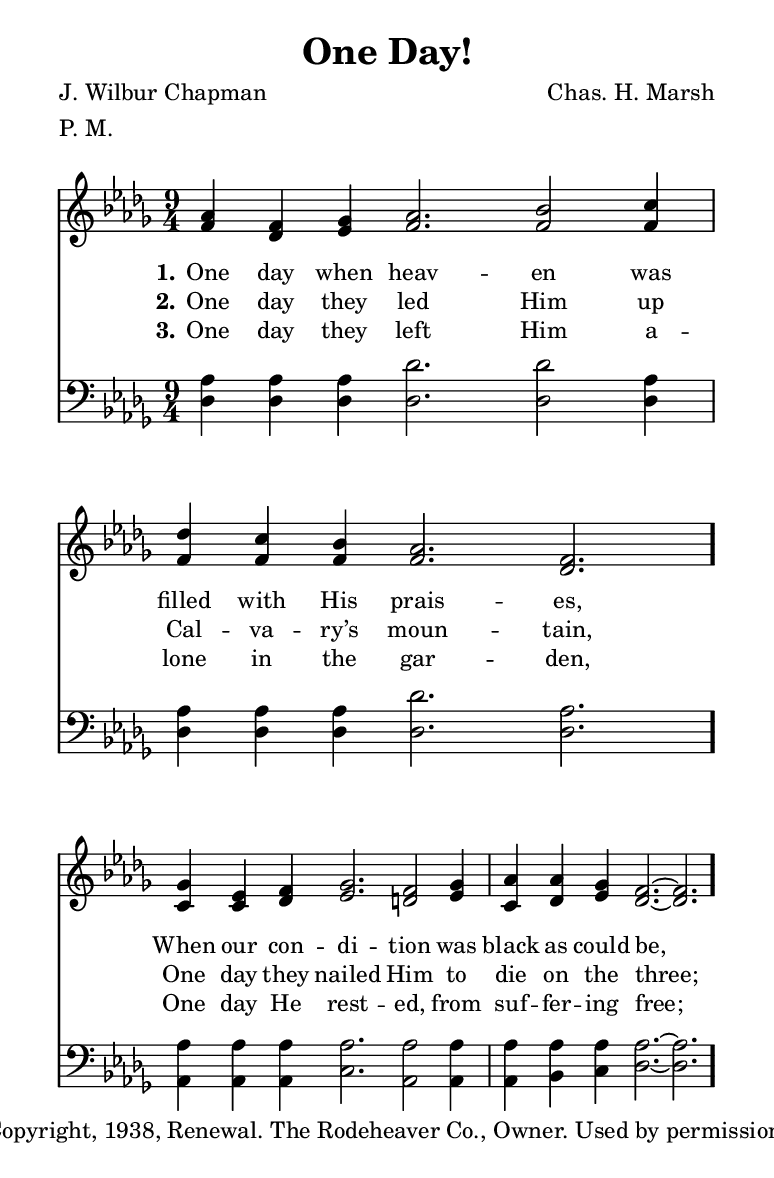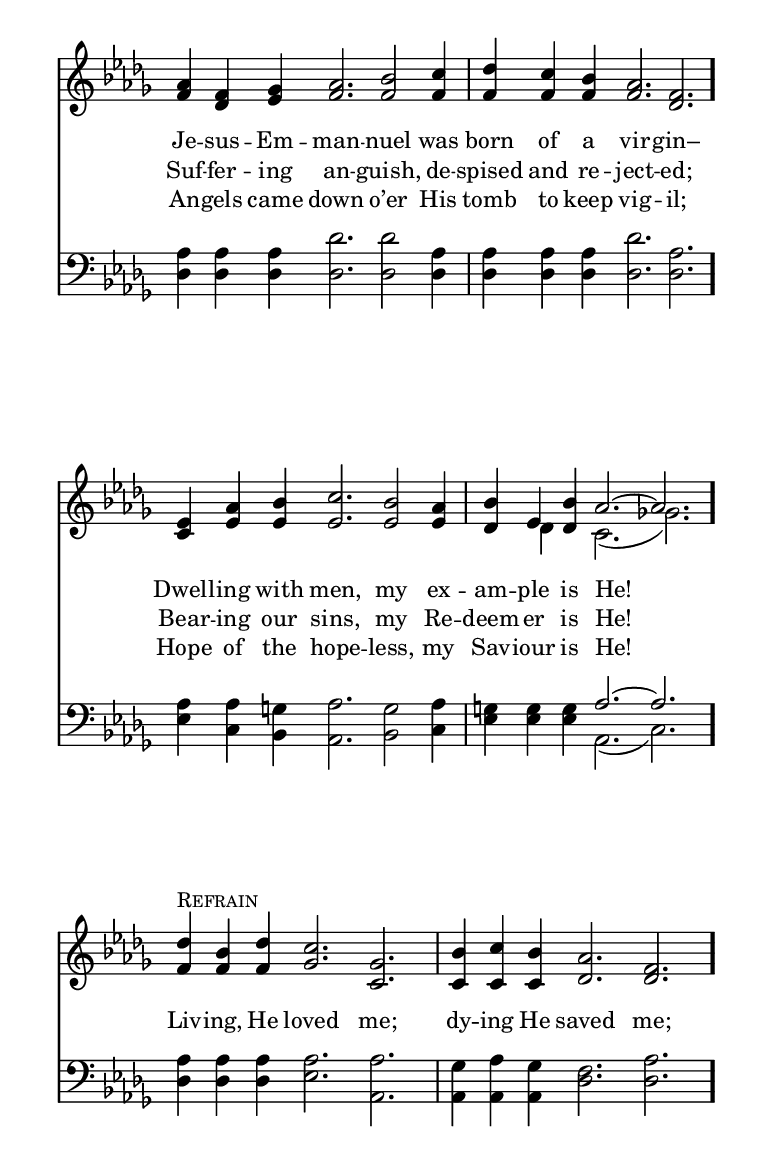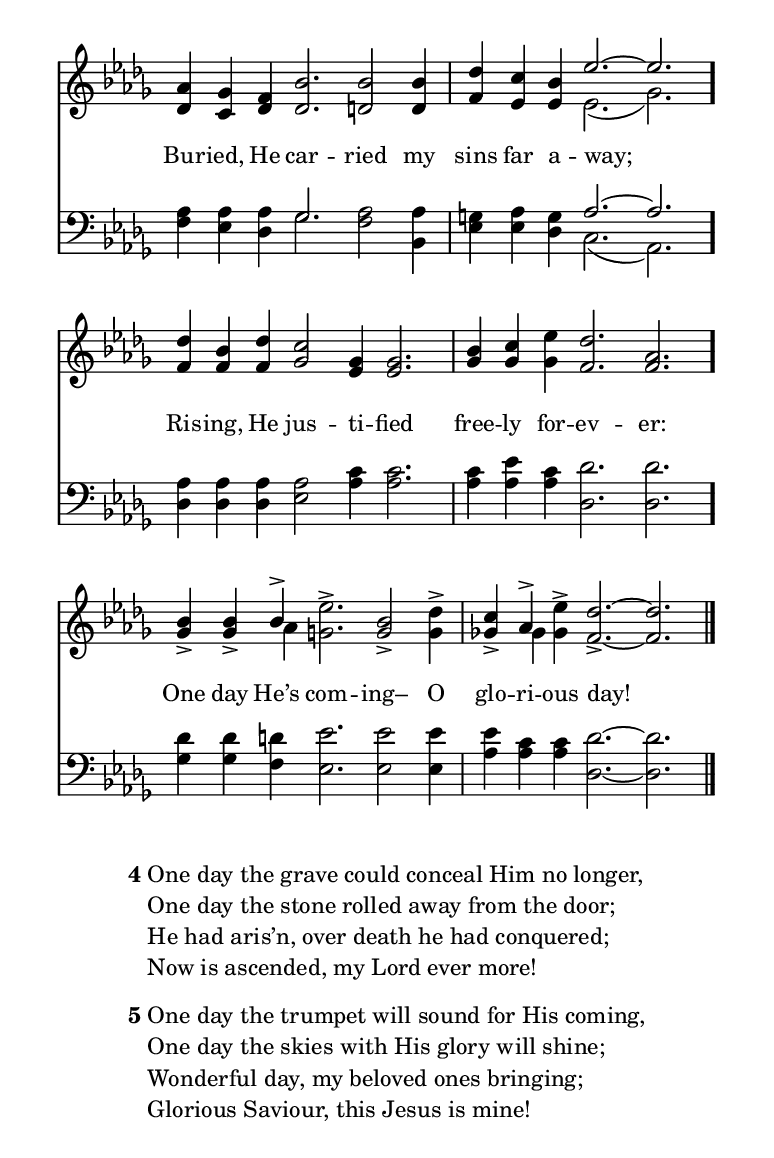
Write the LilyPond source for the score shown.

\include "common/global.ily"
\paper {
  \include "common/paper.ily"
  ragged-last-bottom = ##t
  %systems-per-page = ##f
  page-count = #(cond (is-eogsized 2) (#t #f))
}

\header{
  hymnnumber = "186"
  title = "One Day!"
  tunename = ""
  meter = "P. M."
  poet = "J. Wilbur Chapman"
  composer = "Chas. H. Marsh"
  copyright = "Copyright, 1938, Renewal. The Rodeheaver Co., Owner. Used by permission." % TODO revalidate
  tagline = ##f
}

patternA = { c4 c4 c4 c2. c2 c4 | c4 c4 c4 c2. c2. }
patternB = { c4 c4 c4 c2. c2. | c4 c4 c4 c2. c2. }
patternC = { c4 c4 c4 c2 c4 c2. | c4 c4 c4 c2. c2. }

global = {
  \include "common/overrides.ily"
  \override Staff.TimeSignature.style = #'numbered
  \time 9/4
  \override Score.MetronomeMark.transparent = ##t % hide all fermata changes too
  \tempo 4=150
  \key des \major
  \autoBeamOff
}

notesSoprano = {
\global
\relative c'' {

  \changePitch \patternA { aes f ges aes bes c | des c bes aes f }
  \changePitch \patternA { ges ees f ges f ges | aes aes ges f ~ f }
  \changePitch \patternA { aes f ges aes bes c | des c bes aes f }
  \changePitch \patternA { ees aes bes c bes aes | bes ees, bes' aes ~ aes }

  << s^\markup { \small \caps "Refrain" }
  \changePitch \patternB { des bes des c ges | bes c bes aes f } >>
  \changePitch \patternA { aes ges f bes bes bes | des c bes ees ~ ees }
  \changePitch \patternC { des bes des c ges ges | bes c ees des aes }
  \changePitch \patternA { bes-> bes-> bes-> ees-> bes-> des-> | c-> aes-> ees'-> des-> ~ des }

  \bar "|."

}
}

notesAlto = {
\global
\relative e' {

  \changePitch \patternA { f des ees f f f | f f f f des }
  \changePitch \patternA { c c des ees d ees | c des ees des ~ des }
  \changePitch \patternA { f des ees f f f | f f f f des }
  \changePitch \patternA { c ees ees ees ees ees | des des des c( ges'!) }

  \changePitch \patternB { f f f ges c, | c c c des des }
  \changePitch \patternA { des c des des d d | f ees ees ees( ges) }
  \changePitch \patternC { f f f ges ees ees | ges ges ges f f }
  \changePitch \patternA { ges ges aes g g g | ges! ges ges f ~ f }

}
}

notesTenor = {
\global
\relative a {

  \changePitch \patternA { aes aes aes des des aes | aes aes aes des aes }
  \changePitch \patternA { aes aes aes aes aes aes | aes aes aes aes ~ aes }
  \changePitch \patternA { aes aes aes des des aes | aes aes aes des aes }
  \changePitch \patternA { aes aes g aes g aes | g g g aes ~ aes }

  \changePitch \patternB { aes aes aes aes aes | ges aes ges f aes }
  \changePitch \patternA { aes aes aes ges aes aes | g aes g aes ~ aes }
  \changePitch \patternC { aes aes aes aes c c | c ees c des des }
  \changePitch \patternA { des des d ees ees ees | ees c c | des ~ des }

}
}

notesBass = {
\global
\relative f {

  \changePitch \patternA { des des des des des des | des des des des des }
  \changePitch \patternA { aes aes aes c aes aes | aes bes c des ~ des }
  \changePitch \patternA { des des des des des des | des des des des des }
  \changePitch \patternA { ees c bes aes bes c | ees ees ees aes,( c) }

  \changePitch \patternB { des des des ees aes, | aes aes aes des des }
  \changePitch \patternA { f ees des ges f bes, | ees ees des c( aes) }
  \changePitch \patternC { des des des ees aes aes | aes aes aes des, des | }
  \changePitch \patternA { ges ges f ees ees ees | aes aes aes des, ~ des }

}
}

Refrain = \lyricmode {

Liv -- ing, He loved me; dy -- ing He saved me; \bar "."
Bur -- ied, He car -- ried my sins far a -- way; \bar "."
Ris -- ing, He jus -- ti -- fied free -- ly for -- ev -- er: \bar "."
One day He’s com -- ing– O glo -- ri -- ous day! \bar "."

}

wordsA = \lyricmode {
\set stanza = "1."

One day when heav -- en was filled with His prais -- es, \bar "."
When our con -- di -- tion was black as could be, \bar "."
Je -- sus -- Em -- man -- nuel was born of a vir -- gin– \bar "."
Dwell -- ing with men, my ex -- am -- ple is He! \bar "."

}

wordsB = \lyricmode {
\set stanza = "2."

One day they led Him up Cal -- va -- ry’s moun -- tain,
One day they nailed Him to die on the three;
Suf -- fer -- ing an -- guish, de -- spised and re -- ject -- ed;
Bear -- ing our sins, my Re -- deem -- er is He!

\Refrain

}

wordsC = \lyricmode {
\set stanza = "3."

One day they left Him a -- lone in the gar -- den,
One day He rest -- ed, from suf -- fer -- ing free;
An -- gels came down o’er His tomb to keep vig -- il;
Hope of the hope -- less, my Sav -- iour is He!

}

wordsD = \markuplist {

\line { One day the grave could conceal Him no longer, }
\line { One day the stone rolled away from the door; }
\line { He had aris’n, over death he had conquered; }
\line { Now is ascended, my Lord ever more! }

}

wordsE = \markuplist {

\line { One day the trumpet will sound for His coming, }
\line { One day the skies with His glory will shine; }
\line { Wonderful day, my beloved ones bringing; }
\line { Glorious Saviour, this Jesus is mine! }

}

\score {
  \context ChoirStaff <<
    \context Staff = upper <<
      \set ChoirStaff.systemStartDelimiter = #'SystemStartBar
      \set ChoirStaff.printPartCombineTexts = ##f
      \partcombine #'(2 . 9) \notesSoprano \notesAlto
      \context NullVoice = sopranos { \voiceOne << \notesSoprano >> }
      \context NullVoice = altos { \voiceTwo << \notesAlto >> }
      \context Lyrics = one   \lyricsto sopranos \wordsA
      \context Lyrics = two   \lyricsto sopranos \wordsB
      \context Lyrics = three \lyricsto sopranos \wordsC
    >>
    \context Staff = men <<
      \clef bass
      \set ChoirStaff.printPartCombineTexts = ##f
      \partcombine #'(2 . 9) \notesTenor \notesBass
      \context NullVoice = tenors { \voiceOne << \notesTenor >> }
      \context NullVoice = basses { \voiceTwo << \notesBass >> }
    >>
  >>
  \layout {
    \include "common/layout.ily"
  }
  \midi{
    \include "common/midi.ily"
  }
}

\noPageBreak

\markup { \fill-line { \column {
  \line{ \bold 4 \column { \wordsD } } \combine \null \vspace #0.4
  \line{ \bold 5 \column { \wordsE } } \combine \null \vspace #0.4
} } }

\version "2.19.49"  % necessary for upgrading to future LilyPond versions.

% vi:set et ts=2 sw=2 ai nocindent syntax=lilypond:
